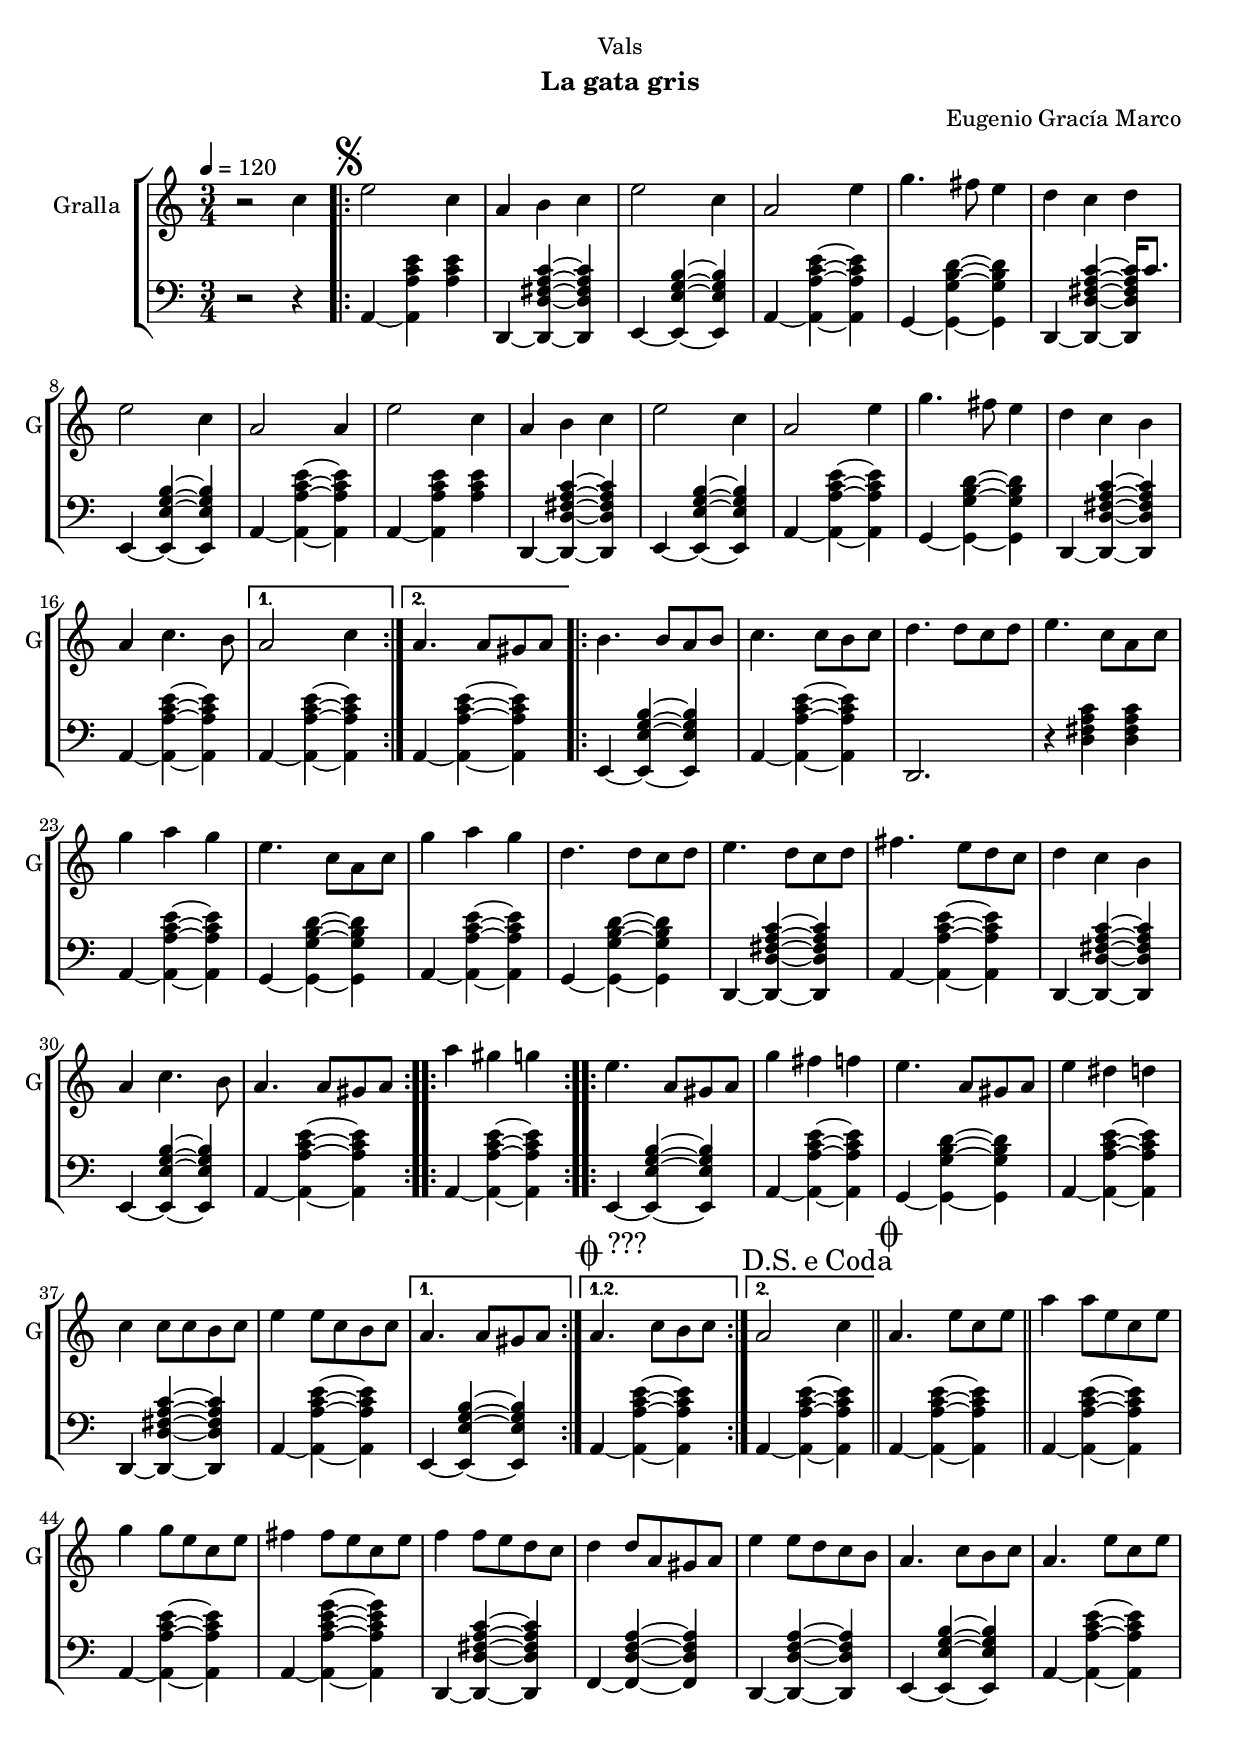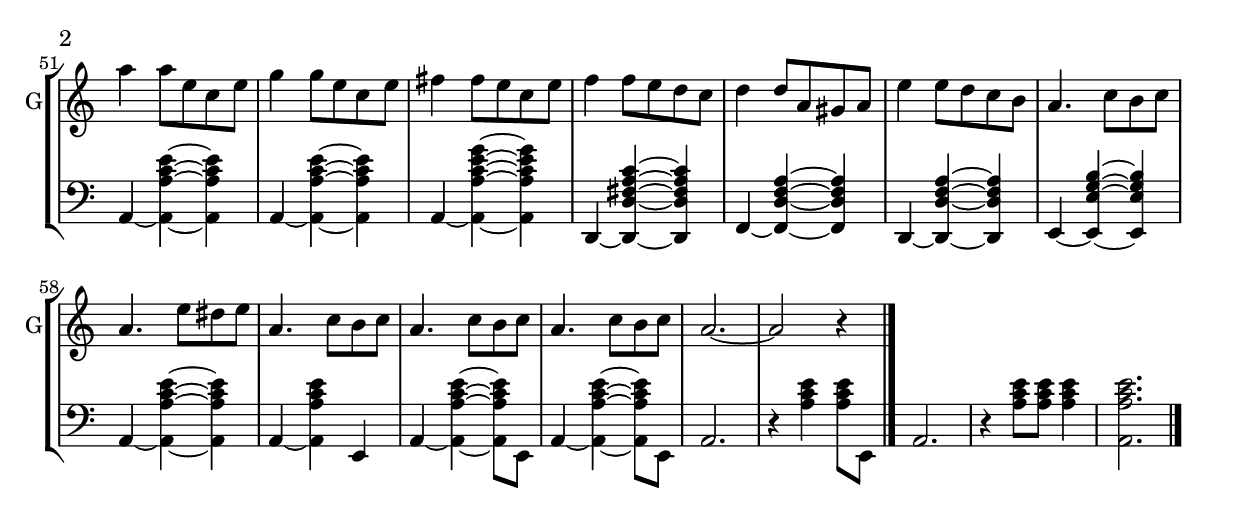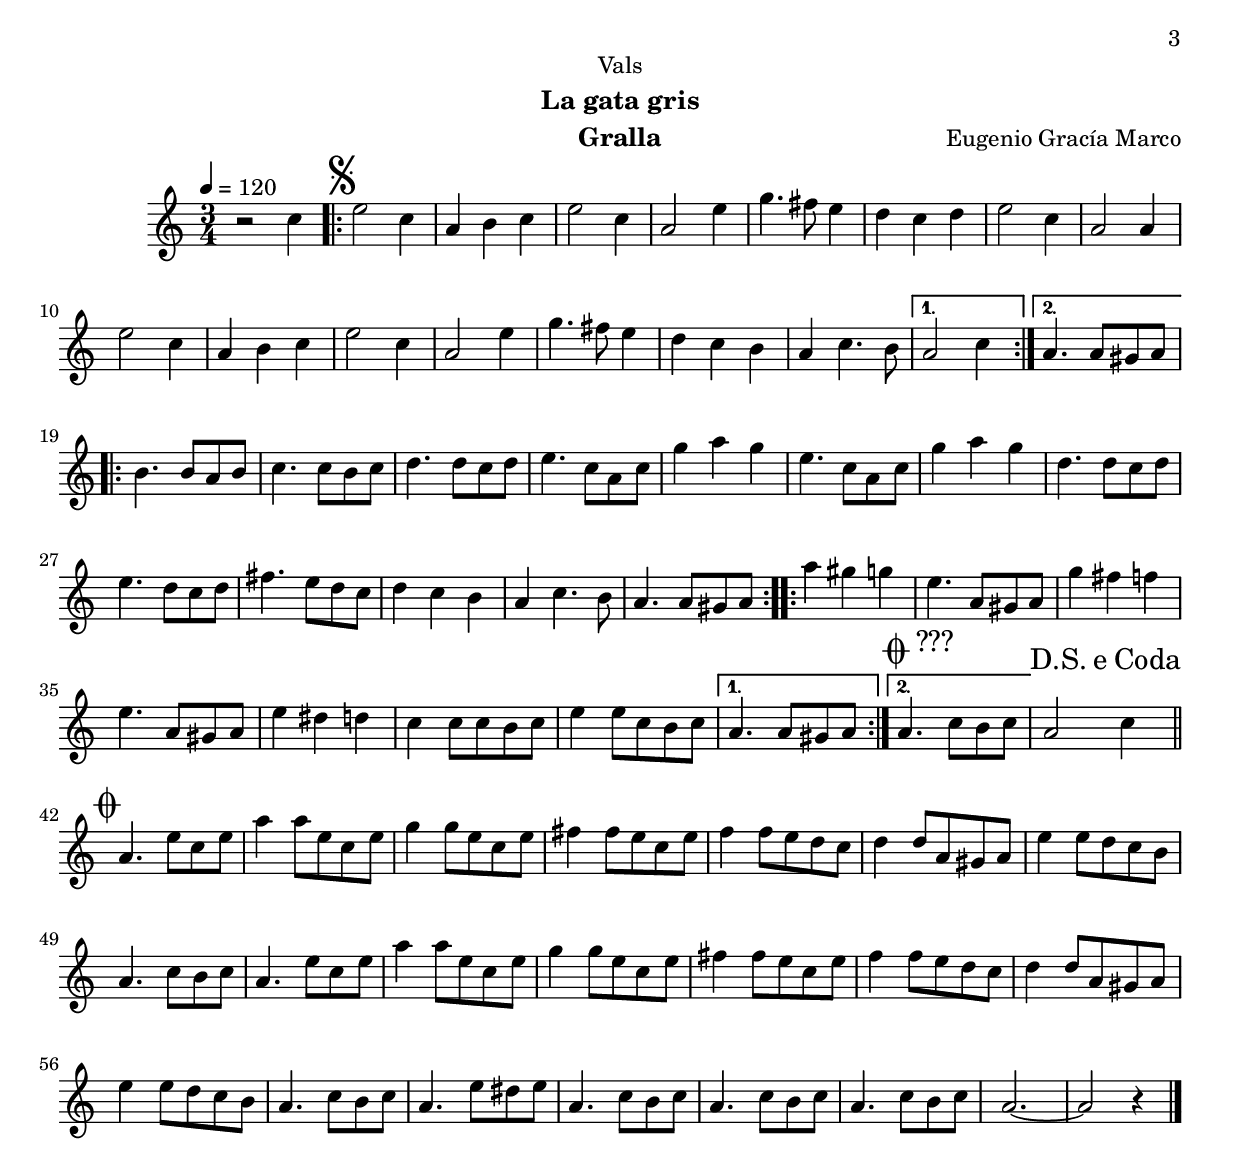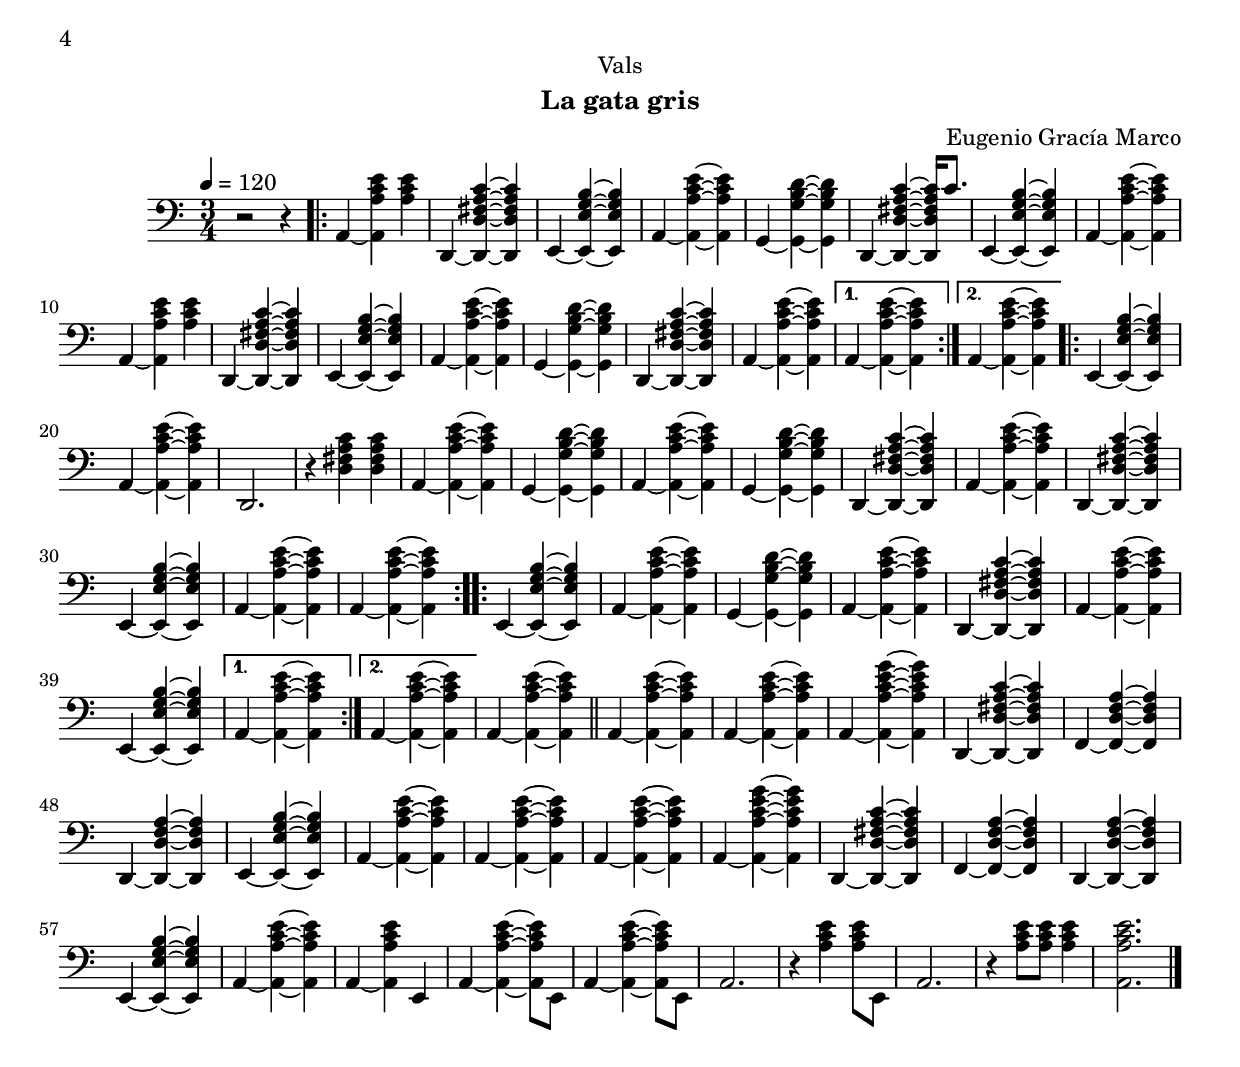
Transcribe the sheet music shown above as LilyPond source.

\version "2.22.1"

\header {
  dedication="Vals"
  title=""
  subtitle="La gata gris"
  subsubtitle=""
  poet=""
  meter=""
  piece=""
  composer="Eugenio Gracía Marco"
  arranger=""
  opus=""
  instrument=""
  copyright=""
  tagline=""
}

liniaroAa =
\relative c''
{
  \tempo 4=120
  \clef treble
  \key c \major
  \time 3/4
  r2 c4  |
  \repeat volta 2 { \mark \markup {\musicglyph #"scripts.segno"} e2 c4  |
  a4 b c  |
  e2 c4  |
  %05
  a2 e'4  |
  g4. fis8 e4  |
  d4 c d  |
  e2 c4  |
  a2 a4  |
  %10
  e'2 c4  |
  a4 b c  |
  e2 c4  |
  a2 e'4  |
  g4. fis8 e4  |
  %15
  d4 c b  |
  a4 c4. b8 }
  \alternative { { a2 c4 }
  { a4. a8 gis a } }
  \repeat volta 2 { b4. b8 a b  |
  %20
  c4. c8 b c  |
  d4. d8 c d  |
  e4. c8 a c  |
  g'4 a g  |
  e4. c8 a c  |
  %25
  g'4 a g  |
  d4. d8 c d  |
  e4. d8 c d  |
  fis4. e8 d c  |
  d4 c b  |
  %30
  a4 c4. b8  |
  a4. a8 gis a  | }
  \repeat volta 2 { a'4 gis g  |
  e4. a,8 gis a  |
  g'4 fis f  |
  %35
  e4. a,8 gis a  |
  e'4 dis d  |
  c4 c8 c b c  |
  e4 e8 c b c }
  \alternative { { a4. a8 gis a }
  %40
  { \mark \markup {\musicglyph #"scripts.coda" ???} a4. c8 b c } }
  \mark \markup {D.S. e Coda} a2 c4  \bar "||"
  \mark \markup {\musicglyph #"scripts.coda"} a4. e'8 c e  |
  a4 a8 e c e  |
  g4 g8 e c e  |
  %45
  fis4 fis8 e c e  |
  f4 f8 e d c  |
  d4 d8 a gis a  |
  e'4 e8 d c b  |
  a4. c8 b c  |
  %50
  a4. e'8 c e  |
  a4 a8 e c e  |
  g4 g8 e c e  |
  fis4 fis8 e c e  |
  f4 f8 e d c  |
  %55
  d4 d8 a gis a  |
  e'4 e8 d c b  |
  a4. c8 b c  |
  a4. e'8 dis e  |
  a,4. c8 b c  |
  %60
  a4. c8 b c  |
  a4. c8 b c  |
  a2. ~  |
  a2 r4  \bar "|."
}

liniaroAb =
\relative a,
{
  \tempo 4=120
  \clef bass
  \key c \major
  \time 3/4
  r2 r4  |
  \repeat volta 2 { a4 ~ <a a' c e> <a' c e>  |
  d,,4 ~ <d d' fis a c> ~ <d d' fis a c>  |
  e4 ~ <e e' g b> ~ <e e' g b>  |
  %05
  a4 ~ <a a' c e> ~ <a a' c e>  |
  g4 ~ <g g' b d> ~ <g g' b d>  |
  d4 ~ <d d' fis a c> ~ <d d' fis a c>16 c''8.  |
  e,,4 ~ <e e' g b> ~ <e e' g b>  |
  a4 ~ <a a' c e> ~ <a a' c e>  |
  %10
  a4 ~ <a a' c e> <a' c e>  |
  d,,4 ~ <d d' fis a c> ~ <d d' fis a c>  |
  e4 ~ <e e' g b> ~ <e e' g b>  |
  a4 ~ <a a' c e> ~ <a a' c e>  |
  g4 ~ <g g' b d> ~ <g g' b d>  |
  %15
  d4 ~ <d d' fis a c> ~ <d d' fis a c>  |
  a'4 ~ <a a' c e> ~ <a a' c e> }
  \alternative { { a4 ~ <a a' c e> ~ <a a' c e> }
  { a4 ~ <a a' c e> ~ <a a' c e> } }
  \repeat volta 2 { e4 ~ <e e' g b> ~ <e e' g b>  |
  %20
  a4 ~ <a a' c e> ~ <a a' c e>  |
  d,2. r4 <d' fis a c> <d fis a c>  | % troigo!
  a4 ~ <a a' c e> ~ <a a' c e>  |
  g4 ~ <g g' b d> ~ <g g' b d>  |
  a4 ~ <a a' c e> ~ <a a' c e>  |
  %25
  g4 ~ <g g' b d> ~ <g g' b d>  |
  d4 ~ <d d' fis a c> ~ <d d' fis a c>  |
  a'4 ~ <a a' c e> ~ <a a' c e>  |
  d,4 ~ <d d' fis a c> ~ <d d' fis a c>  |
  e4 ~ <e e' g b> ~ <e e' g b>  |
  %30
  a4 ~ <a a' c e> ~ <a a' c e>  |
  a4 ~ <a a' c e> ~ <a a' c e>  | }
  \repeat volta 2 { e4 ~ <e e' g b> ~ <e e' g b>  |
  a4 ~ <a a' c e> ~ <a a' c e>  |
  g4 ~ <g g' b d> ~ <g g' b d>  |
  %35
  a4 ~ <a a' c e> ~ <a a' c e>  |
  d,4 ~ <d d' fis a c> ~ <d d' fis a c>  |
  a'4 ~ <a a' c e> ~ <a a' c e>  |
  e4 ~ <e e' g b> ~ <e e' g b> }
  \alternative { { a4 ~ <a a' c e> ~ <a a' c e> }
  %40
  { a4 ~ <a a' c e> ~ <a a' c e> } }
  a4 ~ <a a' c e> ~ <a a' c e>  \bar "||"
  a4 ~ <a a' c e> ~ <a a' c e>  |
  a4 ~ <a a' c e> ~ <a a' c e>  |
  a4 ~ <a a' c e g> ~ <a a' c e g>  |
  %45
  d,4 ~ <d d' fis a c> ~ <d d' fis a c>  |
  f4 ~ <f d' f a> ~ <f d' f a>  |
  d4 ~ <d d' f a> ~ <d d' f a>  |
  e4 ~ <e e' g b> ~ <e e' g b>  |
  a4 ~ <a a' c e> ~ <a a' c e>  |
  %50
  a4 ~ <a a' c e> ~ <a a' c e>  |
  a4 ~ <a a' c e> ~ <a a' c e>  |
  a4 ~ <a a' c e g> ~ <a a' c e g>  |
  d,4 ~ <d d' fis a c> ~ <d d' fis a c>  |
  f4 ~ <f d' f a> ~ <f d' f a>  |
  %55
  d4 ~ <d d' f a> ~ <d d' f a>  |
  e4 ~ <e e' g b> ~ <e e' g b>  |
  a4 ~ <a a' c e> ~ <a a' c e>  |
  a4 ~ <a a' c e> e  |
  a4 ~ <a a' c e> ~ <a a' c e>8 e  |
  %60
  a4 ~ <a a' c e> ~ <a a' c e>8 e  |
  a2. r4 <a' c e> <a c e>8 e,  | % troigo!
  a2. r4 <a' c e>8 <a c e> <a c e>4  | % troigo!
  <a, a' c e>2.  \bar "|."
}

\bookpart {
  \score {
    \new StaffGroup {
      \override Score.RehearsalMark #'self-alignment-X = #LEFT
      <<
        \new Staff \with {instrumentName = #"Gralla" shortInstrumentName = #"G"} \liniaroAa
        \new Staff \with {instrumentName = #"" shortInstrumentName = #" "} \liniaroAb
      >>
    }
    \layout {}
  }
  \score { \unfoldRepeats
    \new StaffGroup {
      \override Score.RehearsalMark #'self-alignment-X = #LEFT
      <<
        \new Staff \with {instrumentName = #"Gralla" shortInstrumentName = #"G"} \liniaroAa
        \new Staff \with {instrumentName = #"" shortInstrumentName = #" "} \liniaroAb
      >>
    }
    \midi {
      \set Staff.midiInstrument = "oboe"
      \set DrumStaff.midiInstrument = "drums"
    }
  }
}

\bookpart {
  \header {instrument="Gralla"}
  \score {
    \new StaffGroup {
      \override Score.RehearsalMark #'self-alignment-X = #LEFT
      <<
        \new Staff \liniaroAa
      >>
    }
    \layout {}
  }
  \score { \unfoldRepeats
    \new StaffGroup {
      \override Score.RehearsalMark #'self-alignment-X = #LEFT
      <<
        \new Staff \liniaroAa
      >>
    }
    \midi {
      \set Staff.midiInstrument = "oboe"
      \set DrumStaff.midiInstrument = "drums"
    }
  }
}

\bookpart {
  \header {instrument=""}
  \score {
    \new StaffGroup {
      \override Score.RehearsalMark #'self-alignment-X = #LEFT
      <<
        \new Staff \liniaroAb
      >>
    }
    \layout {}
  }
  \score { \unfoldRepeats
    \new StaffGroup {
      \override Score.RehearsalMark #'self-alignment-X = #LEFT
      <<
        \new Staff \liniaroAb
      >>
    }
    \midi {
      \set Staff.midiInstrument = "oboe"
      \set DrumStaff.midiInstrument = "drums"
    }
  }
}

